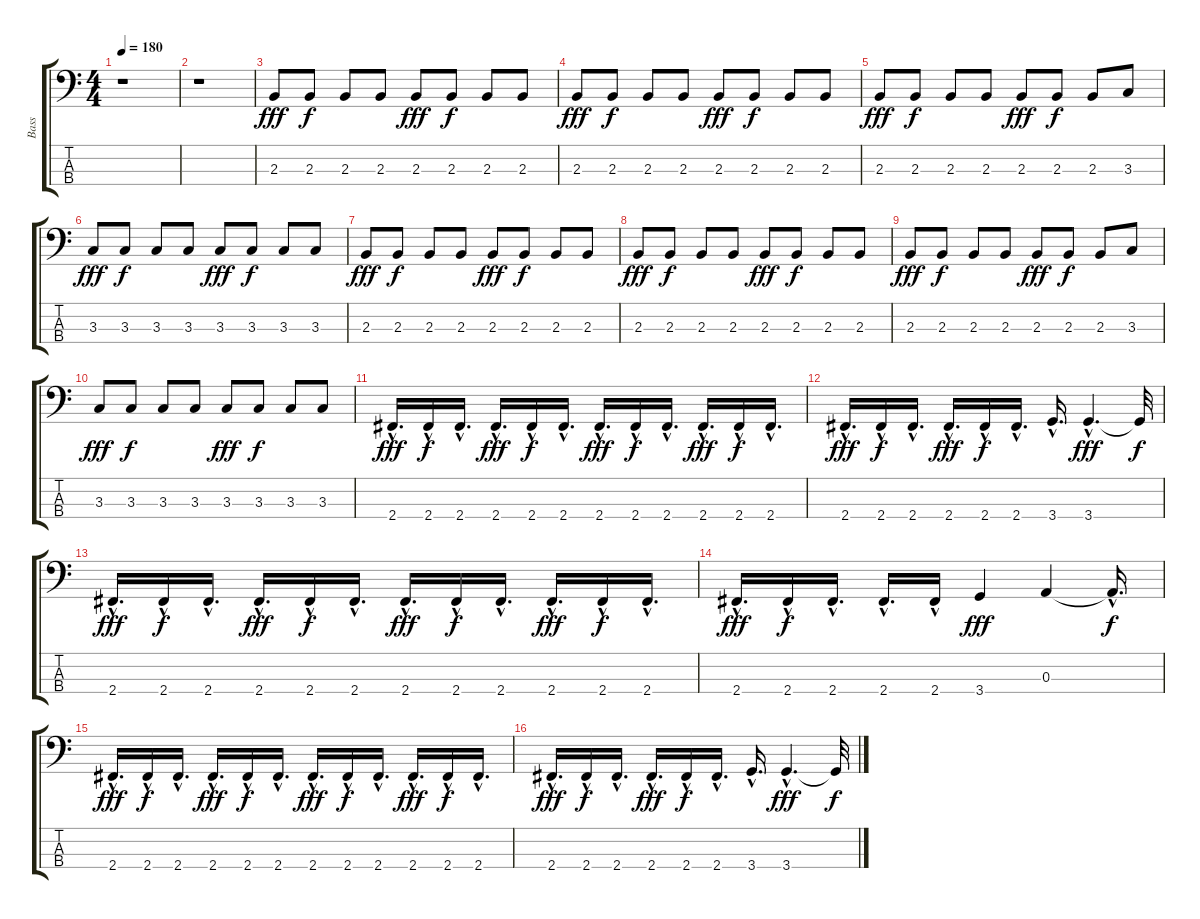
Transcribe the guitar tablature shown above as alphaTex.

\track ("Bass" "Bass") {instrument electricbasspick}
\staff {score tabs}
\tuning (G2 D2 A1 E1) {hide}
\ts (4 4)
\tempo 180
\clef f4
\ks c
r.1{dy fff} |
r.1 |
2.3.8 2.3.8{dy f} 2.3.8 2.3.8 2.3.8{dy fff} 2.3.8{dy f} 2.3.8 2.3.8 |
2.3.8{dy fff} 2.3.8{dy f} 2.3.8 2.3.8 2.3.8{dy fff} 2.3.8{dy f} 2.3.8 2.3.8 |
2.3.8{dy fff} 2.3.8{dy f} 2.3.8 2.3.8 2.3.8{dy fff} 2.3.8{dy f} 2.3.8 3.3.8 |
3.3.8{dy fff} 3.3.8{dy f} 3.3.8 3.3.8 3.3.8{dy fff} 3.3.8{dy f} 3.3.8 3.3.8 |
2.3.8{dy fff} 2.3.8{dy f} 2.3.8 2.3.8 2.3.8{dy fff} 2.3.8{dy f} 2.3.8 2.3.8 |
2.3.8{dy fff} 2.3.8{dy f} 2.3.8 2.3.8 2.3.8{dy fff} 2.3.8{dy f} 2.3.8 2.3.8 |
2.3.8{dy fff} 2.3.8{dy f} 2.3.8 2.3.8 2.3.8{dy fff} 2.3.8{dy f} 2.3.8 3.3.8 |
3.3.8{dy fff} 3.3.8{dy f} 3.3.8 3.3.8 3.3.8{dy fff} 3.3.8{dy f} 3.3.8 3.3.8 |
2.4{hac}.16{d dy fff} 2.4{hac}.16{dy f} 2.4{hac}.16{d} 2.4{hac}.16{d dy fff} 2.4{hac}.16{dy f} 2.4{hac}.16{d} 2.4{hac}.16{d dy fff} 2.4{hac}.16{dy f} 2.4{hac}.16{d} 2.4{hac}.16{d dy fff} 2.4{hac}.16{dy f} 2.4{hac}.16{d} |
2.4{hac}.16{d dy fff} 2.4{hac}.16{dy f} 2.4{hac}.16{d} 2.4{hac}.16{d dy fff} 2.4{hac}.16{dy f} 2.4{hac}.16{d} 3.4{hac}.16{d} 3.4{hac}.4{d dy fff} 3.4{t}.32{dy f} |
2.4{hac}.16{d dy fff} 2.4{hac}.16{dy f} 2.4{hac}.16{d} 2.4{hac}.16{d dy fff} 2.4{hac}.16{dy f} 2.4{hac}.16{d} 2.4{hac}.16{d dy fff} 2.4{hac}.16{dy f} 2.4{hac}.16{d} 2.4{hac}.16{d dy fff} 2.4{hac}.16{dy f} 2.4{hac}.16{d} |
2.4{hac}.16{d dy fff} 2.4{hac}.16{dy f} 2.4{hac}.16{d} 2.4{hac}.16{d} 2.4{hac}.16 3.4.4{dy fff} 0.3.4 0.3{hac t}.16{d dy f} |
2.4{hac}.16{d dy fff} 2.4{hac}.16{dy f} 2.4{hac}.16{d} 2.4{hac}.16{d dy fff} 2.4{hac}.16{dy f} 2.4{hac}.16{d} 2.4{hac}.16{d dy fff} 2.4{hac}.16{dy f} 2.4{hac}.16{d} 2.4{hac}.16{d dy fff} 2.4{hac}.16{dy f} 2.4{hac}.16{d} |
2.4{hac}.16{d dy fff} 2.4{hac}.16{dy f} 2.4{hac}.16{d} 2.4{hac}.16{d dy fff} 2.4{hac}.16{dy f} 2.4{hac}.16{d} 3.4{hac}.16{d} 3.4{hac}.4{d dy fff} 3.4{t}.32{dy f}
